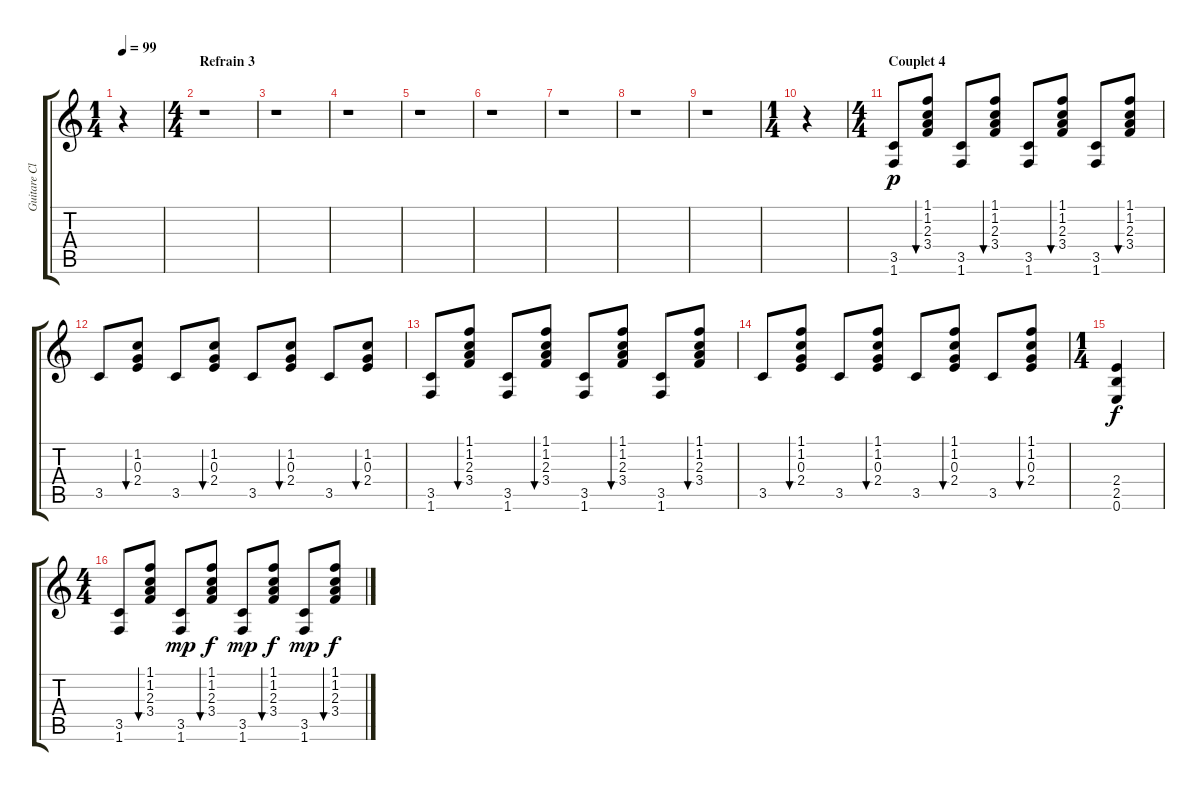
\track ("Guitare Clean" "Guitare Cl") {instrument acousticguitarsteel}
\staff {score tabs}
\tuning (E4 B3 G3 D3 A2 E2) {hide}
\ts (1 4)
\tempo 99
\clef g2
\ks c
r.4{dy f} |
\ts (4 4)
\section ("" "Refrain 3")
r.1 |
r.1 |
r.1 |
r.1 |
r.1 |
r.1 |
r.1 |
r.1 |
\ts (1 4)
r.4 |
\ts (4 4)
\section ("" "Couplet 4")
(3.5 1.6).8{dy p} (1.1 1.2 2.3 3.4).8{bu 30} (3.5 1.6).8 (1.1 1.2 2.3 3.4).8{bu 30} (3.5 1.6).8 (1.1 1.2 2.3 3.4).8{bu 30} (3.5 1.6).8 (1.1 1.2 2.3 3.4).8{bu 30} |
3.5.8 (1.2 0.3 2.4).8{bu 30} 3.5.8 (1.2 0.3 2.4).8{bu 30} 3.5.8 (1.2 0.3 2.4).8{bu 30} 3.5.8 (1.2 0.3 2.4).8{bu 30} |
(3.5 1.6).8 (1.1 1.2 2.3 3.4).8{bu 30} (3.5 1.6).8 (1.1 1.2 2.3 3.4).8{bu 30} (3.5 1.6).8 (1.1 1.2 2.3 3.4).8{bu 30} (3.5 1.6).8 (1.1 1.2 2.3 3.4).8{bu 30} |
3.5.8 (1.1 1.2 0.3 2.4).8{bu 30} 3.5.8 (1.1 1.2 0.3 2.4).8{bu 30} 3.5.8 (1.1 1.2 0.3 2.4).8{bu 30} 3.5.8 (1.1 1.2 0.3 2.4).8{bu 30} |
\ts (1 4)
(2.4 2.5 0.6).4{dy f} |
\ts (4 4)
(3.5 1.6).8 (1.1 1.2 2.3 3.4).8{bu 30} (3.5 1.6).8{dy mp} (1.1 1.2 2.3 3.4).8{bu 30 dy f} (3.5 1.6).8{dy mp} (1.1 1.2 2.3 3.4).8{bu 30 dy f} (3.5 1.6).8{dy mp} (1.1 1.2 2.3 3.4).8{bu 30 dy f}
